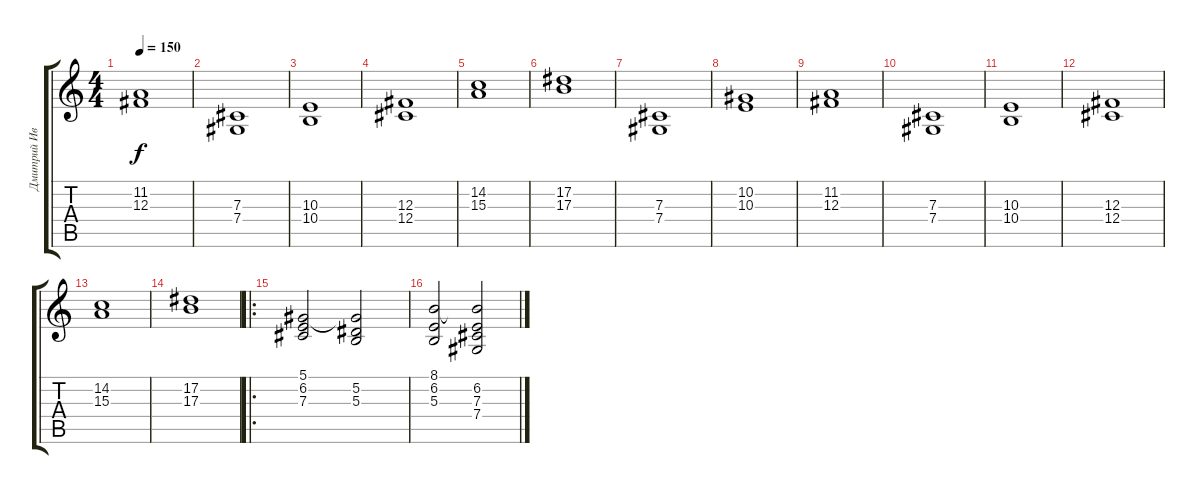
\track ("Дмитрий Иванов" "Дмитрий Ив") {instrument stringensemble2}
\staff {score tabs}
\tuning (Eb4 Bb3 Gb3 Db3 Ab2 Eb2) {hide}
\ts (4 4)
\tempo 150
\clef g2
\ks c
(11.2 12.3).1{dy f} |
(7.3 7.4).1 |
(10.3 10.4).1 |
(12.3 12.4).1 |
(14.2 15.3).1 |
(17.2 17.3).1 |
(7.3 7.4).1 |
(10.2 10.3).1 |
(11.2 12.3).1 |
(7.3 7.4).1 |
(10.3 10.4).1 |
(12.3 12.4).1 |
(14.2 15.3).1 |
(17.2 17.3).1 |
\ro
(5.1 6.2 7.3).2 (5.1{t} 5.2 5.3).2 |
(8.1 6.2 5.3).2 (8.1{t} 6.2 7.3 7.4).2
